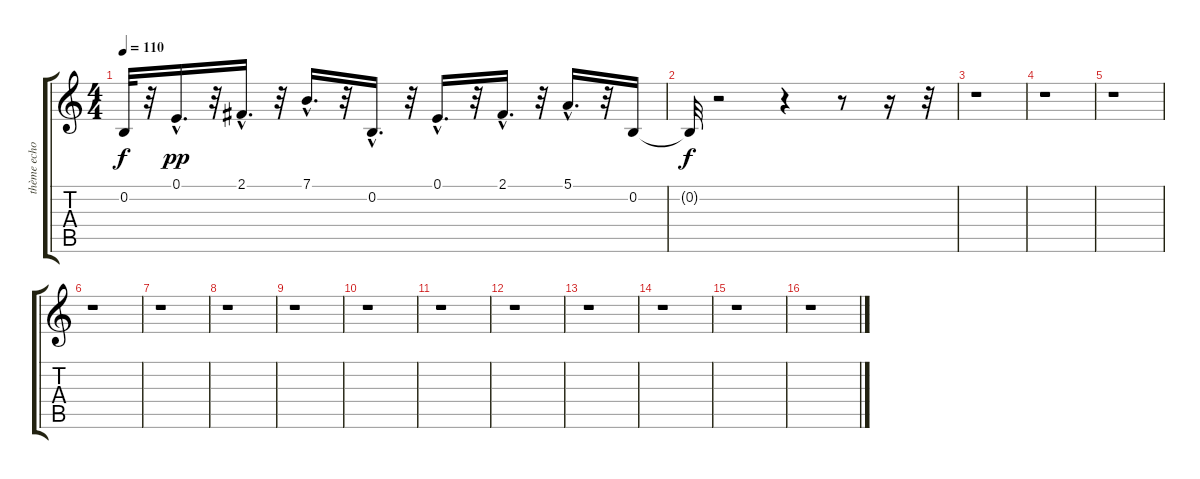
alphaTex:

\track ("thème echo" "thème echo") {instrument clavinet}
\staff {score tabs}
\tuning (E4 B3 G3 D3 A2 E2) {hide}
\ts (4 4)
\tempo 110
\clef g2
\ks c
0.2{t}.32{dy f} r.32 0.1{hac}.16{d dy pp} r.32 2.1{hac}.16{d} r.32 7.1{hac}.16{d} r.32 0.2{hac}.16{d} r.32 0.1{hac}.16{d} r.32 2.1{hac}.16{d} r.32 5.1{hac}.16{d} r.32 0.2.16 |
0.2{t}.32{dy f} r.2 r.4 r.8 r.16 r.32 |
r.1 |
r.1 |
r.1 |
r.1 |
r.1 |
r.1 |
r.1 |
r.1 |
r.1 |
r.1 |
r.1 |
r.1 |
r.1 |
r.1
